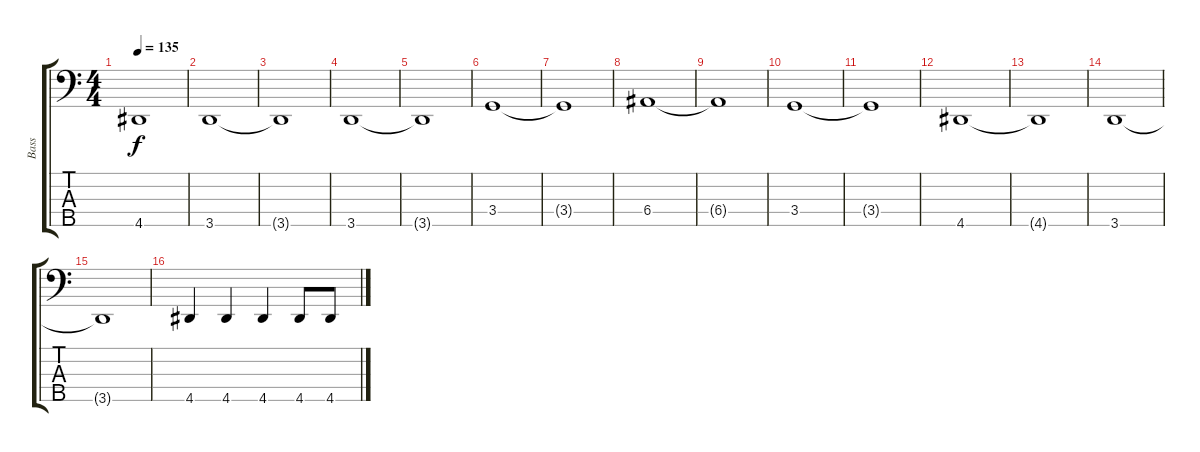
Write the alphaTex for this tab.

\track ("Bass" "Bass") {instrument electricbassfinger}
\staff {score tabs}
\tuning (G2 D2 A1 E1 B0) {hide}
\ts (4 4)
\tempo 135
\clef f4
\ks c
4.5{t}.1{dy f} |
3.5.1 |
3.5{t}.1 |
3.5.1 |
3.5{t}.1 |
3.4.1 |
3.4{t}.1 |
6.4.1 |
6.4{t}.1 |
3.4.1 |
3.4{t}.1 |
4.5.1 |
4.5{t}.1 |
3.5.1 |
3.5{t}.1 |
4.5.4 4.5.4 4.5.4 4.5.8 4.5.8
